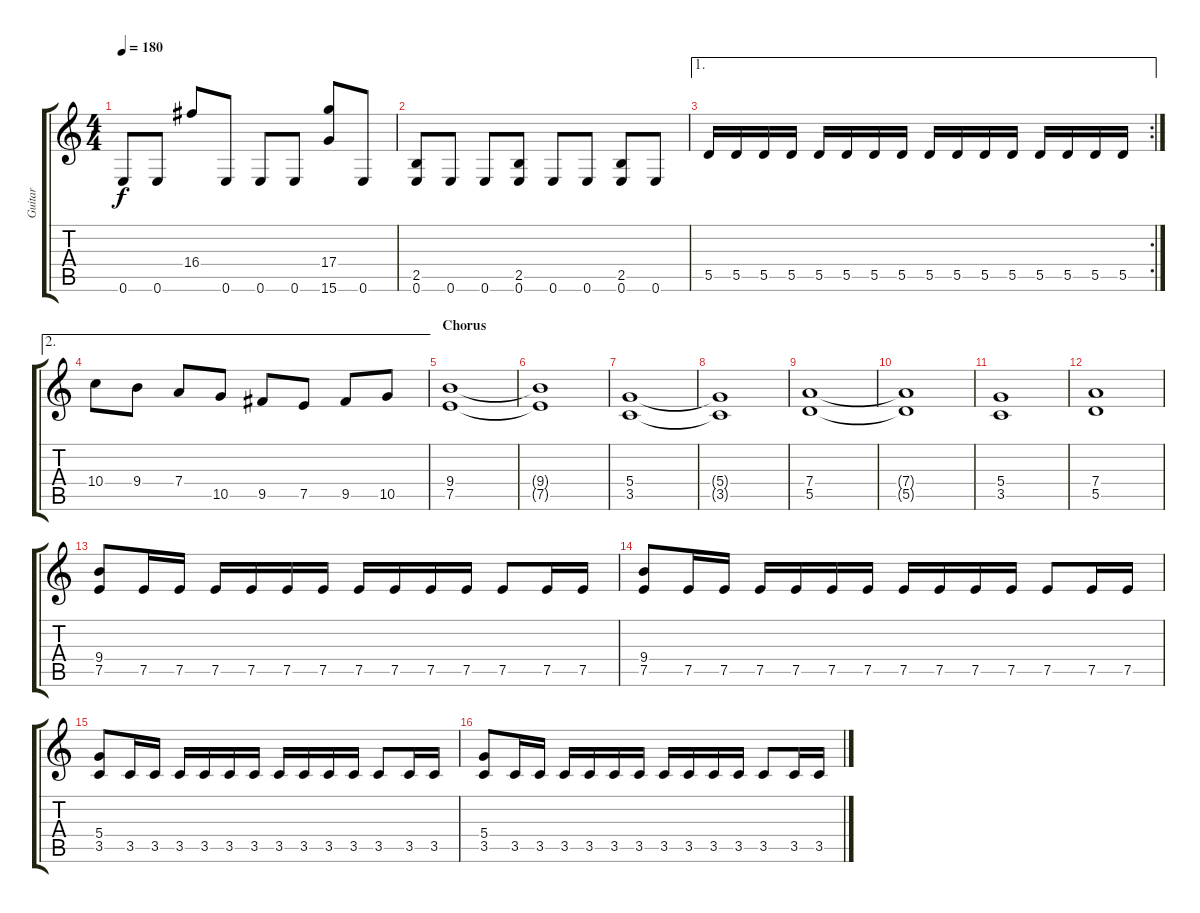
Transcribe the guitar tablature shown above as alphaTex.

\track ("Guitar" "Guitar") {instrument distortionguitar}
\staff {score tabs}
\tuning (E4 B3 G3 D3 A2 E2) {hide}
\ts (4 4)
\tempo 180
\clef g2
\ks c
0.6.8{dy f} 0.6.8 16.4.8 0.6.8 0.6.8 0.6.8 (17.4 15.6).8 0.6.8 |
(2.5 0.6).8 0.6.8 0.6.8 (2.5 0.6).8 0.6.8 0.6.8 (2.5 0.6).8 0.6.8 |
\ae 1
\rc 2
5.5.16 5.5.16 5.5.16 5.5.16 5.5.16 5.5.16 5.5.16 5.5.16 5.5.16 5.5.16 5.5.16 5.5.16 5.5.16 5.5.16 5.5.16 5.5.16 |
\ae 2
10.4.8 9.4.8 7.4.8 10.5.8 9.5.8 7.5.8 9.5.8 10.5.8 |
\section ("" "Chorus")
(9.4 7.5).1 |
(9.4{t} 7.5{t}).1 |
(5.4 3.5).1 |
(5.4{t} 3.5{t}).1 |
(7.4 5.5).1 |
(7.4{t} 5.5{t}).1 |
(5.4 3.5).1 |
(7.4 5.5).1 |
(9.4 7.5).8 7.5.16 7.5.16 7.5.16 7.5.16 7.5.16 7.5.16 7.5.16 7.5.16 7.5.16 7.5.16 7.5.8 7.5.16 7.5.16 |
(9.4 7.5).8 7.5.16 7.5.16 7.5.16 7.5.16 7.5.16 7.5.16 7.5.16 7.5.16 7.5.16 7.5.16 7.5.8 7.5.16 7.5.16 |
(5.4 3.5).8 3.5.16 3.5.16 3.5.16 3.5.16 3.5.16 3.5.16 3.5.16 3.5.16 3.5.16 3.5.16 3.5.8 3.5.16 3.5.16 |
(5.4 3.5).8 3.5.16 3.5.16 3.5.16 3.5.16 3.5.16 3.5.16 3.5.16 3.5.16 3.5.16 3.5.16 3.5.8 3.5.16 3.5.16
